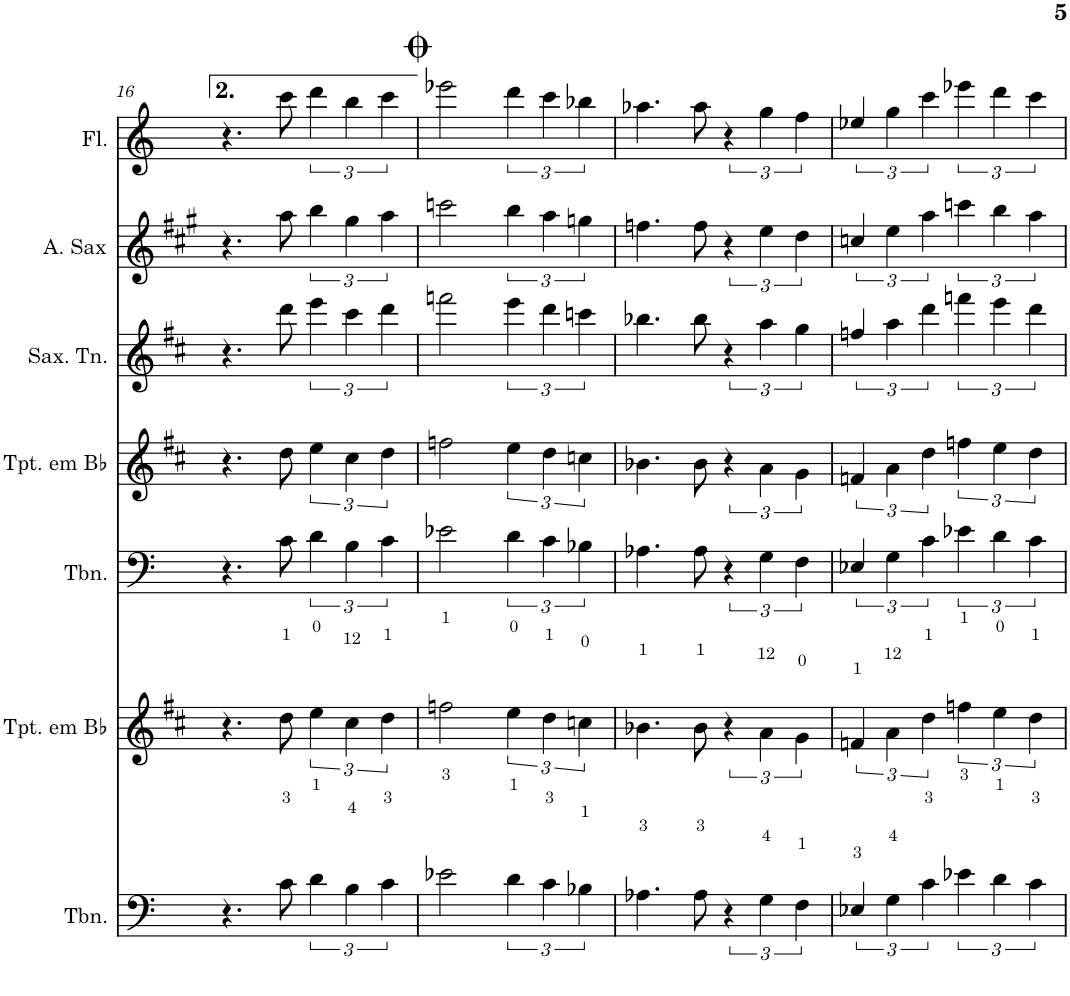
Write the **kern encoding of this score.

**kern	**kern	**kern	**kern	**kern	**kern	**kern
*part7	*part6	*part5	*part4	*part3	*part2	*part1
*staff7	*staff6	*staff5	*staff4	*staff3	*staff2	*staff1
*I"Trombone	*I"Trompete em Bb	*I"Trombone	*I"Trompete em Bb	*I"Saxofone Tenor	*I"Saxofone Alto	*I"Flauta Transversal
*I'Tbn.	*I'Tpt. em Bb	*I'Tbn.	*I'Tpt. em Bb	*I'Sax. Tn.	*	*I'Fl.
!!LO:PB:g=z
*clefF4	*clefG2	*clefF4	*clefG2	*clefG2	*clefG2	*clefG2
*	*Trd1c2	*	*Trd1c2	*Trd8c14	*Trd5c9	*
*k[]	*k[f#c#]	*k[]	*k[f#c#]	*k[f#c#]	*k[f#c#g#]	*k[]
*M4/4	*M4/4	*M4/4	*M4/4	*M4/4	*M4/4	*M4/4
=16	=16	=16	=16	=16	=16	=16
4.r	4.r	4.r	4.r	4.r	4.r	4.r
8c\	8dd\	8c\	8dd\	8ddd\	8aa\	8ccc\
6d\	6ee\	6d\	6ee\	6eee\	6bb\	6ddd\
6B\	6cc#\	6B\	6cc#\	6ccc#\	6gg#\	6bb\
6c\	6dd\	6c\	6dd\	6ddd\	6aa\	6ccc\
=17	=17	=17	=17	=17	=17	=17
2e-X\	2ffn\	2e-X\	2ffn\	2fffn\	2cccn\	2eee-X\
6d\	6ee\	6d\	6ee\	6eee\	6bb\	6ddd\
6c\	6dd\	6c\	6dd\	6ddd\	6aa\	6ccc\
6B-X\	6ccn\	6B-X\	6ccn\	6cccn\	6ggn\	6bb-X\
=18	=18	=18	=18	=18	=18	=18
4.A-X\	4.b-X\	4.A-X\	4.b-X\	4.bb-X\	4.ffn\	4.aa-X\
8A-\	8b-\	8A-\	8b-\	8bb-\	8ff\	8aa-\
6r	6r	6r	6r	6r	6r	6r
6G\	6a\	6G\	6a\	6aa\	6ee\	6gg\
6F\	6g\	6F\	6g\	6gg\	6dd\	6ff\
=19	=19	=19	=19	=19	=19	=19
6E-X/	6fn/	6E-X/	6fn/	6ffn/	6ccn/	6ee-X/
6G\	6a\	6G\	6a\	6aa\	6ee\	6gg\
6c\	6dd\	6c\	6dd\	6ddd\	6aa\	6ccc\
6e-X\	6ffn\	6e-X\	6ffn\	6fffn\	6cccn\	6eee-X\
6d\	6ee\	6d\	6ee\	6eee\	6bb\	6ddd\
6c\	6dd\	6c\	6dd\	6ddd\	6aa\	6ccc\
=	=	=	=	=	=	=
*-	*-	*-	*-	*-	*-	*-
